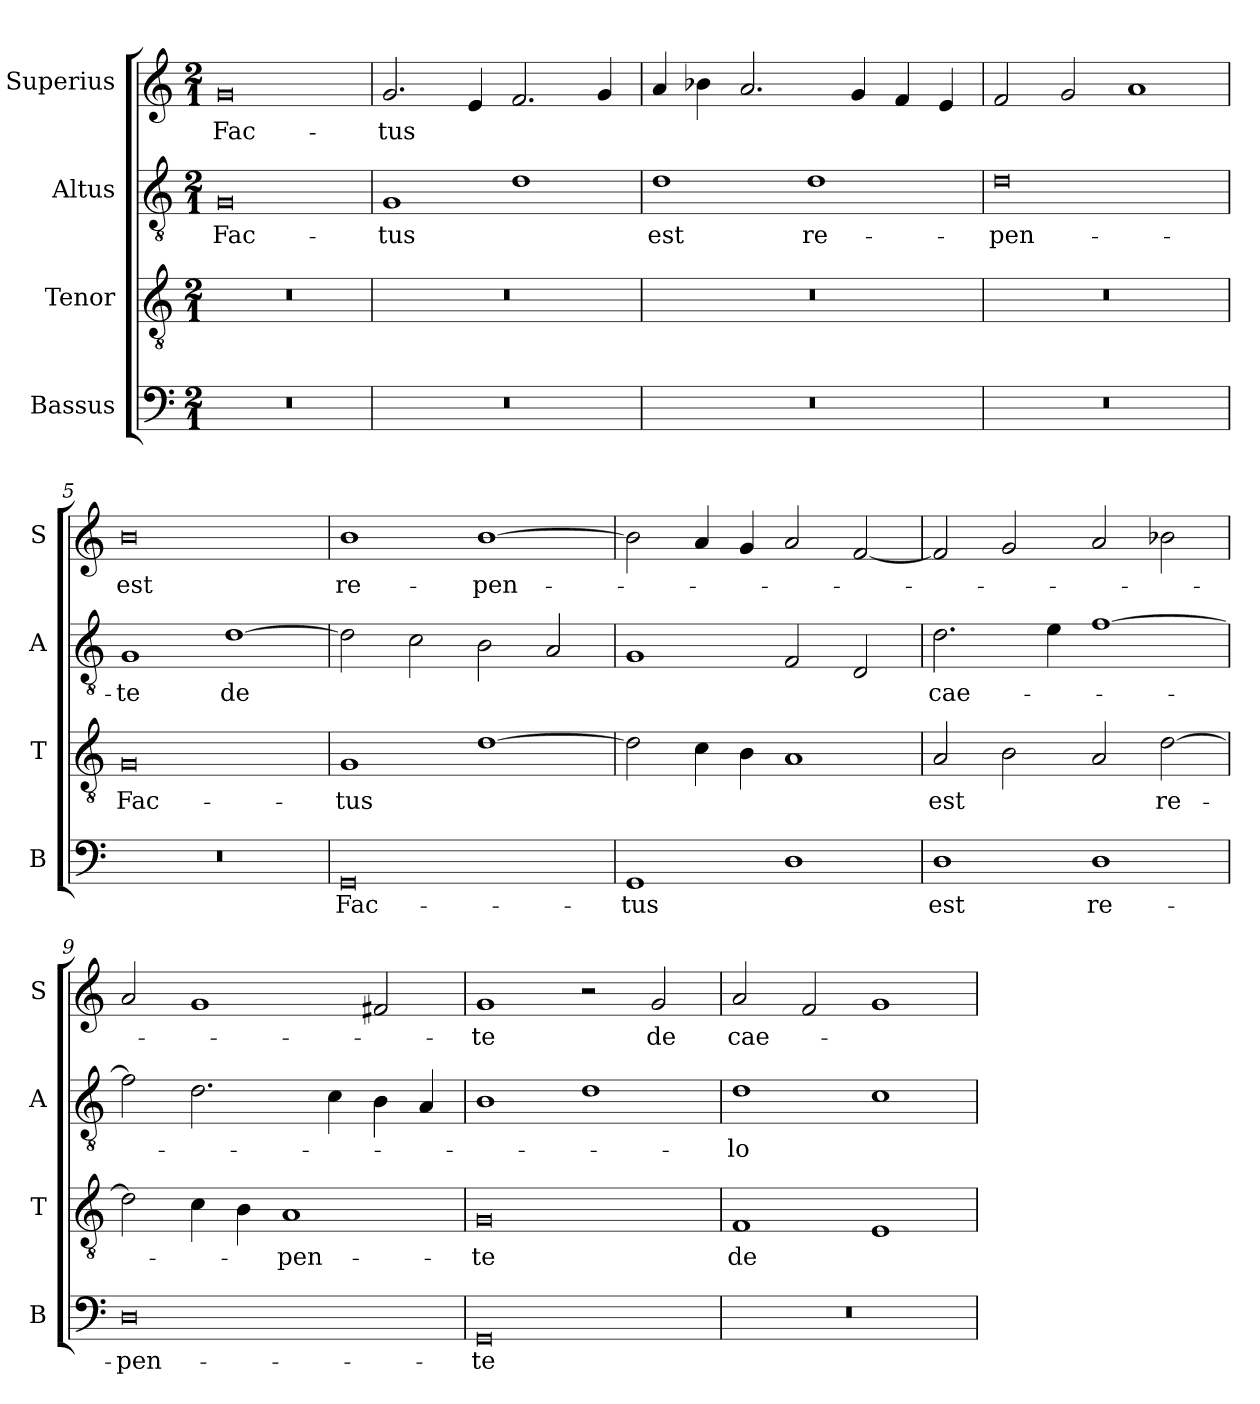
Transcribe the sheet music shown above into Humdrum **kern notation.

**kern	**text	**kern	**text	**kern	**text	**kern	**text
*part4	*part4	*part3	*part3	*part2	*part2	*part1	*part1
*staff4	*staff4	*staff3	*staff3	*staff2	*staff2	*staff1	*staff1
*I"Bassus	*	*I"Tenor	*	*I"Altus	*	*I"Superius	*
*I'B	*	*I'T	*	*I'A	*	*I'S	*
*clefF4	*	*clefGv2	*	*clefGv2	*	*clefG2	*
*k[]	*	*k[]	*	*k[]	*	*k[]	*
*M2/1	*	*M2/1	*	*M2/1	*	*M2/1	*
=1	=1	=1	=1	=1	=1	=1	=1
0r	.	0r	.	0G	Fac-	0g	Fac-
=2	=2	=2	=2	=2	=2	=2	=2
0r	.	0r	.	1G	-tus	2.g	-tus
.	.	.	.	.	.	4e	.
.	.	.	.	1d	.	2.f	.
.	.	.	.	.	.	4g	.
=3	=3	=3	=3	=3	=3	=3	=3
0r	.	0r	.	1d	est	4a	.
.	.	.	.	.	.	4b-i	.
.	.	.	.	.	.	2.a	.
.	.	.	.	1d	re-	.	.
.	.	.	.	.	.	4g	.
.	.	.	.	.	.	4f	.
.	.	.	.	.	.	4e	.
=4	=4	=4	=4	=4	=4	=4	=4
0r	.	0r	.	0d	-pen-	2f	.
.	.	.	.	.	.	2g	.
.	.	.	.	.	.	1a	.
=5	=5	=5	=5	=5	=5	=5	=5
0r	.	0G	Fac-	1G	-te	0b	est
.	.	.	.	[1d	de	.	.
=6	=6	=6	=6	=6	=6	=6	=6
0GG	Fac-	1G	-tus	2d]	.	1b	re-
.	.	.	.	2c	.	.	.
.	.	[1d	.	2B	.	[1b	-pen-
.	.	.	.	2A	.	.	.
=7	=7	=7	=7	=7	=7	=7	=7
1GG	-tus	2d]	.	1G	.	2b]	.
.	.	4c	.	.	.	4a	.
.	.	4B	.	.	.	4g	.
1D	.	1A	.	2F	.	2a	.
.	.	.	.	2D	.	[2f	.
=8	=8	=8	=8	=8	=8	=8	=8
1D	est	2A	est	2.d	cae-	2f]	.
.	.	2B	.	.	.	2g	.
.	.	.	.	4e	.	.	.
1D	re-	2A	.	[1f	.	2a	.
.	.	[2d	re-	.	.	2b-i	.
=9	=9	=9	=9	=9	=9	=9	=9
0D	-pen-	2d]	.	2f]	.	2a	.
.	.	4c	.	2.d	.	1g	.
.	.	4B	.	.	.	.	.
.	.	1A	-pen-	.	.	.	.
.	.	.	.	4c	.	.	.
.	.	.	.	4B	.	2f#X	.
.	.	.	.	4A	.	.	.
=10	=10	=10	=10	=10	=10	=10	=10
0GG	-te	0G	-te	1B	.	1g	-te
.	.	.	.	1d	.	2r	.
.	.	.	.	.	.	2g	de
=11	=11	=11	=11	=11	=11	=11	=11
0r	.	1F	de	1d	-lo	2a	cae-
.	.	.	.	.	.	2f	.
.	.	1E	.	1c	.	1g	.
=	=	=	=	=	=	=	=
*-	*-	*-	*-	*-	*-	*-	*-
